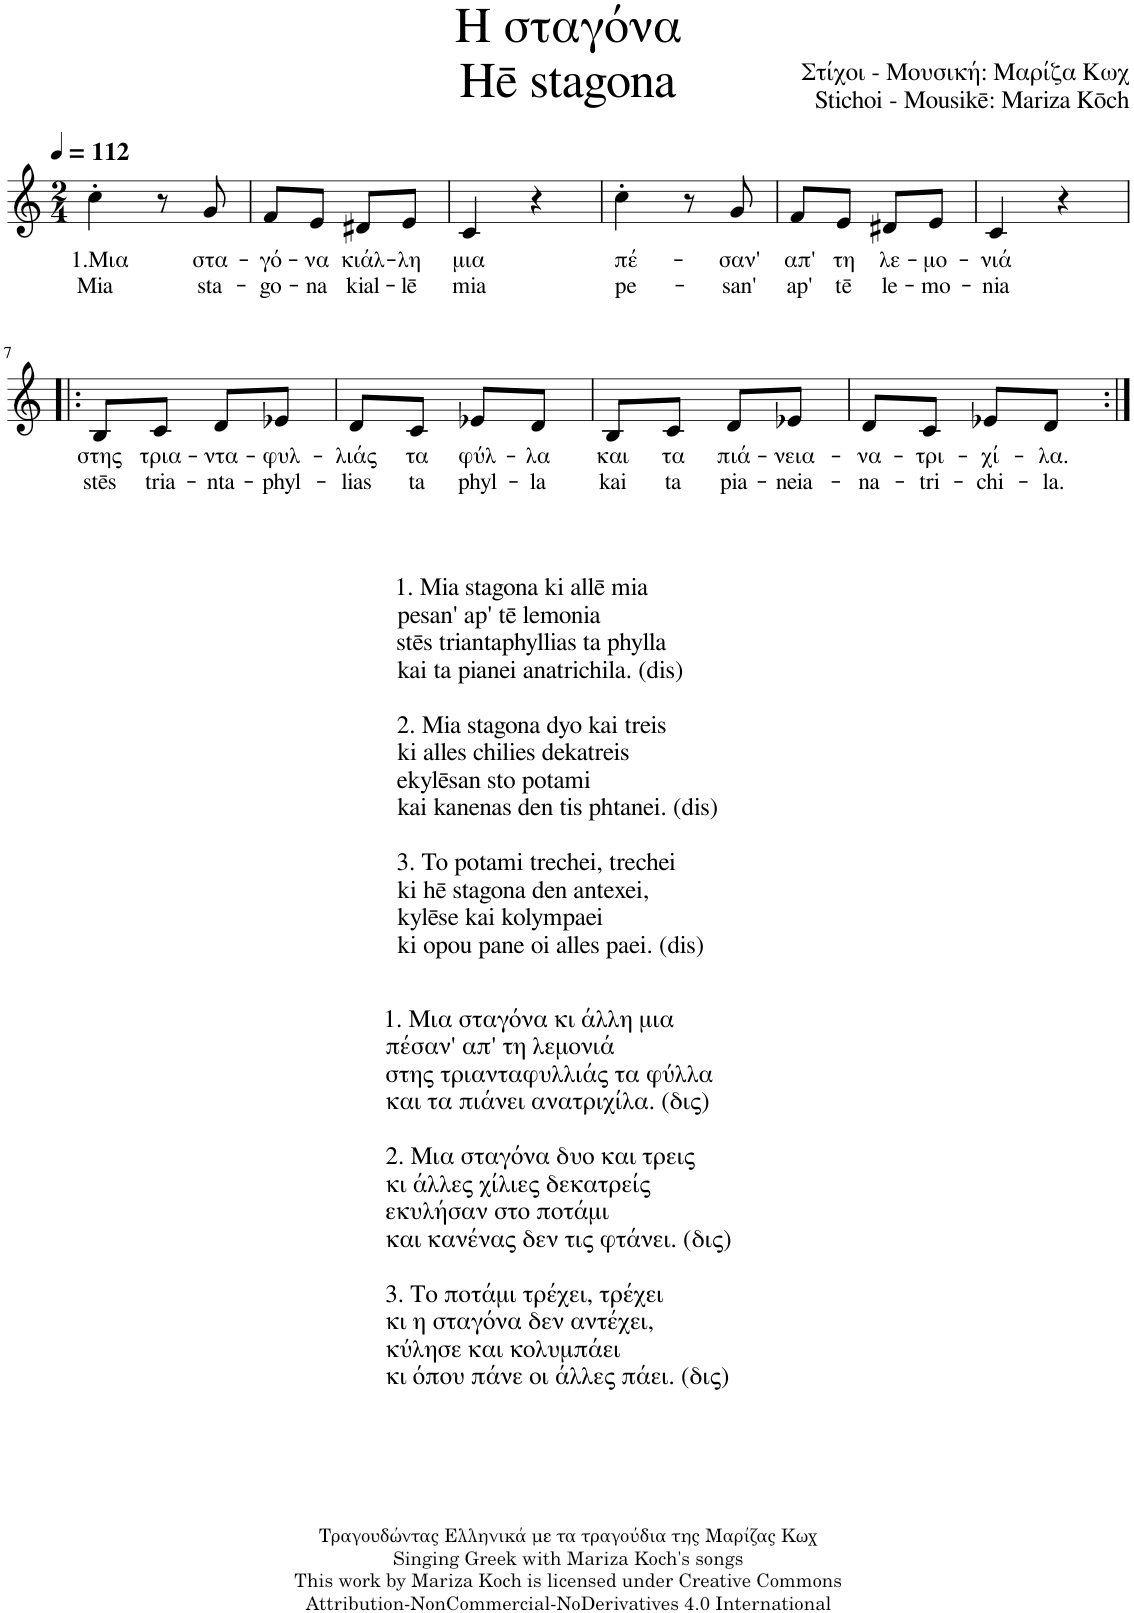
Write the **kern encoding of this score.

**kern	**text	**text
*part1	*part1	*part1
*staff1	*staff1	*staff1
*I"Piano	*	*
*I'Pno.	*	*
*clefG2	*	*
*k[]	*	*
*M2/4	*	*
*MM112	*	*
=1	=1	=1
!	!LO:LY:b	!LO:LY:b
4cc'\	1.Μια	Mia
8r	.	.
!	!LO:LY:b	!LO:LY:b
8g/	στα-	sta-
=2	=2	=2
!	!LO:LY:b	!LO:LY:b
8f/L	-γό-	-go-
!	!LO:LY:b	!LO:LY:b
8e/J	-να	-na
!	!LO:LY:b	!LO:LY:b
8d#X/L	κιάλ-	kial-
!	!LO:LY:b	!LO:LY:b
8e/J	-λη	-lē
=3	=3	=3
!	!LO:LY:b	!LO:LY:b
4c/	μια	mia
4r	.	.
=4	=4	=4
!	!LO:LY:b	!LO:LY:b
4cc'\	πέ-	pe-
8r	.	.
!	!LO:LY:b	!LO:LY:b
8g/	-σαν'	-san'
=5	=5	=5
!	!LO:LY:b	!LO:LY:b
8f/L	απ'	ap'
!	!LO:LY:b	!LO:LY:b
8e/J	τη	tē
!	!LO:LY:b	!LO:LY:b
8d#X/L	λε-	le-
!	!LO:LY:b	!LO:LY:b
8e/J	-μο-	-mo-
=6	=6	=6
!	!LO:LY:b	!LO:LY:b
4c/	-νιά	-nia
4r	.	.
!!LO:LB:g=z
=7!|:	=7!|:	=7!|:
!LO:TX:b:t=1. Μια σταγόνα κι άλλη μια	!	!
!LO:TX:b:t=πέσαν' απ' τη λεμονιά	!	!
!LO:TX:b:t=στης τριανταφυλλιάς τα φύλλα	!	!
!LO:TX:b:t=και τα πιάνει ανατριχίλα. (δις)	!	!
!LO:TX:b:t=2. Μια σταγόνα δυο και τρεις	!	!
!LO:TX:b:t=κι άλλες χίλιες δεκατρείς	!	!
!LO:TX:b:t=εκυλήσαν στο ποτάμι	!	!
!LO:TX:b:t=και κανένας δεν τις φτάνει. (δις)	!	!
!LO:TX:b:t=3. Το ποτάμι τρέχει, τρέχει	!	!
!LO:TX:b:t=κι η σταγόνα δεν αντέχει,	!	!
!LO:TX:b:t=κύλησε και κολυμπάει	!	!
!LO:TX:b:t=κι όπου πάνε οι άλλες πάει. (δις)	!	!
!	!LO:LY:b	!LO:LY:b
8B/L	στης	stēs
!	!LO:LY:b	!LO:LY:b
8c/J	τρια-	tria-
!	!LO:LY:b	!LO:LY:b
8d/L	-ντα-	-nta-
!	!LO:LY:b	!LO:LY:b
8e-X/J	-φυλ-	-phyl-
=8	=8	=8
!	!LO:LY:b	!LO:LY:b
8d/L	-λιάς	-lias
!	!LO:LY:b	!LO:LY:b
8c/J	τα	ta
!	!LO:LY:b	!LO:LY:b
8e-X/L	φύλ-	phyl-
!	!LO:LY:b	!LO:LY:b
8d/J	-λα	-la
=9	=9	=9
!	!LO:LY:b	!LO:LY:b
8B/L	και	kai
!	!LO:LY:b	!LO:LY:b
8c/J	τα	ta
!	!LO:LY:b	!LO:LY:b
8d/L	πιά-	pia-
!	!LO:LY:b	!LO:LY:b
8e-X/J	-νεια-	-neia-
=10	=10	=10
!	!LO:LY:b	!LO:LY:b
8d/L	-να-	-na-
!	!LO:LY:b	!LO:LY:b
8c/J	-τρι-	-tri-
!	!LO:LY:b	!LO:LY:b
8e-X/L	-χί-	-chi-
!LO:TX:b:t=1. Mia stagona ki allē mia	!	!
!LO:TX:b:t=pesan' ap' tē lemonia	!	!
!LO:TX:b:t=stēs triantaphyllias ta phylla	!	!
!LO:TX:b:t=kai ta pianei anatrichila. (dis)	!	!
!LO:TX:b:t=2. Mia stagona dyo kai treis	!	!
!LO:TX:b:t=ki alles chilies dekatreis	!	!
!LO:TX:b:t=ekylēsan sto potami	!	!
!LO:TX:b:t=kai kanenas den tis phtanei. (dis)	!	!
!LO:TX:b:t=3. To potami trechei, trechei	!	!
!LO:TX:b:t=ki hē stagona den antexei,	!	!
!LO:TX:b:t=kylēse kai kolympaei	!	!
!LO:TX:b:t=ki opou pane oi alles paei. (dis)	!	!
!	!LO:LY:b	!LO:LY:b
8d/J	-λα.	-la.
=:|!	=:|!	=:|!
*-	*-	*-
